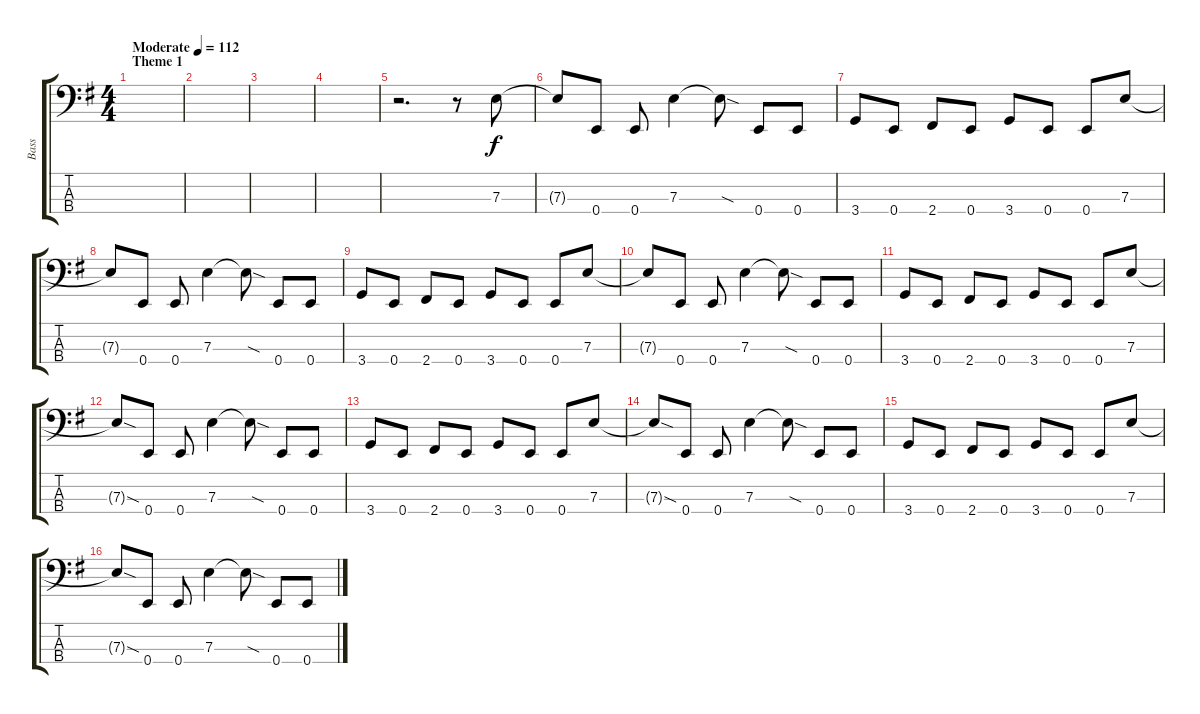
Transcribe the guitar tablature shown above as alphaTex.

\track ("Bass" "Bass") {instrument electricbassfinger}
\staff {score tabs}
\tuning (G2 D2 A1 E1) {hide}
\ts (4 4)
\section ("" "Theme 1")
\tempo (112 "Moderate")
\clef f4
\ks eminor
|
|
|
|
r.2{d} r.8 7.3.8 |
7.3{t}.8 0.4.8 0.4.8 7.3.4 7.3{sod t}.8 0.4.8 0.4.8 |
3.4.8 0.4.8 2.4.8 0.4.8 3.4.8 0.4.8 0.4.8 7.3.8 |
7.3{t}.8 0.4.8 0.4.8 7.3.4 7.3{sod t}.8 0.4.8 0.4.8 |
3.4.8 0.4.8 2.4.8 0.4.8 3.4.8 0.4.8 0.4.8 7.3.8 |
7.3{t}.8 0.4.8 0.4.8 7.3.4 7.3{sod t}.8 0.4.8 0.4.8 |
3.4.8 0.4.8 2.4.8 0.4.8 3.4.8 0.4.8 0.4.8 7.3.8 |
7.3{sod t}.8 0.4.8 0.4.8 7.3.4 7.3{sod t}.8 0.4.8 0.4.8 |
3.4.8 0.4.8 2.4.8 0.4.8 3.4.8 0.4.8 0.4.8 7.3.8 |
7.3{sod t}.8 0.4.8 0.4.8 7.3.4 7.3{sod t}.8 0.4.8 0.4.8 |
3.4.8 0.4.8 2.4.8 0.4.8 3.4.8 0.4.8 0.4.8 7.3.8 |
7.3{sod t}.8 0.4.8 0.4.8 7.3.4 7.3{sod t}.8 0.4.8 0.4.8
